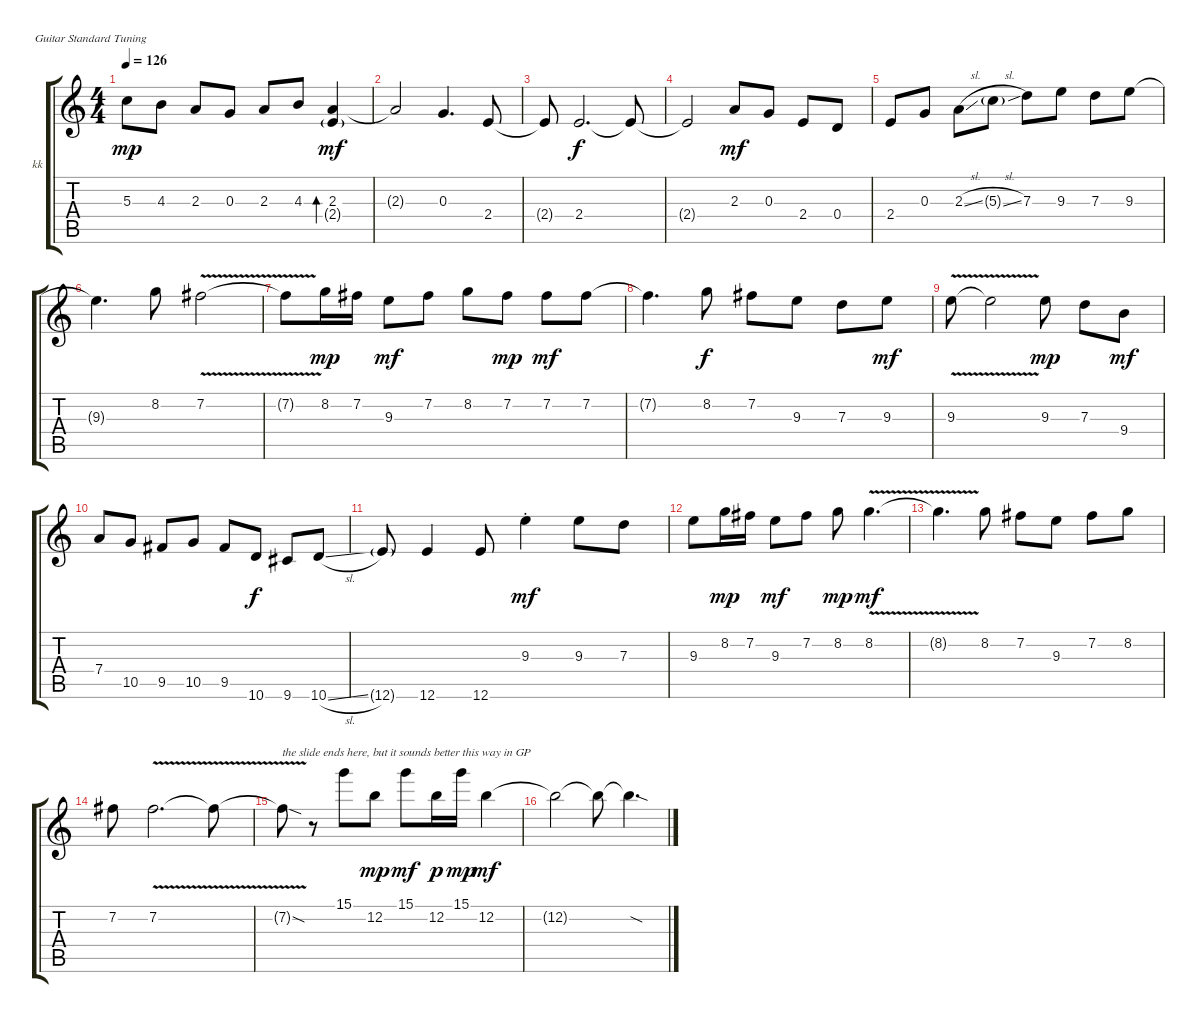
\bracketExtendMode groupsimilarinstruments
\firstSystemTrackNameOrientation horizontal
\otherSystemsTrackNameOrientation horizontal
\track ("intro / rythm / solo - kk" "kk") {instrument electricguitarclean}
\staff {score tabs}
\tuning (E4 B3 G3 D3 A2 E2)
\ts (4 4)
\tempo 126
\clef g2
\ks c
5.3.8{dy mp} 4.3.8 2.3.8 0.3.8 2.3.8 4.3.8 (2.3 2.4{g}).4{bd 78 dy mf} |
2.3{t}.2 0.3.4{d} 2.4.8 |
2.4{t}.8 2.4.2{d dy f} 2.4{t}.8 |
2.4{t}.2 2.3.8{dy mf} 0.3.8 2.4.8 0.4.8 |
2.4.8 0.3.8 2.3{sl}.8 5.3{sl g}.8 7.3.8 9.3.8 7.3.8 9.3.8 |
9.3{t}.4{d} 8.2.8 7.2{v}.2 |
7.2{v t}.8 8.2.16{dy mp} 7.2.16 9.3.8{dy mf} 7.2.8 8.2.8 7.2.8{dy mp} 7.2.8{dy mf} 7.2.8 |
7.2{t}.4{d} 8.2.8{dy f} 7.2.8 9.3.8 7.3.8 9.3.8{dy mf} |
9.3{v}.8 9.3{v t}.2 9.3.8{dy mp} 7.3.8 9.4.8{dy mf} |
7.4.8 10.5.8 9.5.8 10.5.8 9.5.8 10.6.8{dy f} 9.6.8 10.6{sl}.8 |
12.6{g}.8 12.6.4 12.6.8 9.3{st}.4{dy mf} 9.3.8 7.3.8 |
9.3.8 8.2.16{dy mp} 7.2.16 9.3.8{dy mf} 7.2.8 8.2.8{dy mp} 8.2{v}.4{d dy mf} |
8.2{v t}.4{d} 8.2.8 7.2.8 9.3.8 7.2.8 8.2.8 |
7.2.8 7.2{v}.2{d} 7.2{v t}.8 |
7.2{v sod t}.8{txt "the slide ends here, but it sounds better this way in GP"} r.8 15.1.8 12.2.8{dy mp} 15.1.8{dy mf} 12.2.16{dy p} 15.1.16{dy mp} 12.2.4{dy mf} |
12.2{t}.2 12.2{t}.8 12.2{sod t}.4{d}
